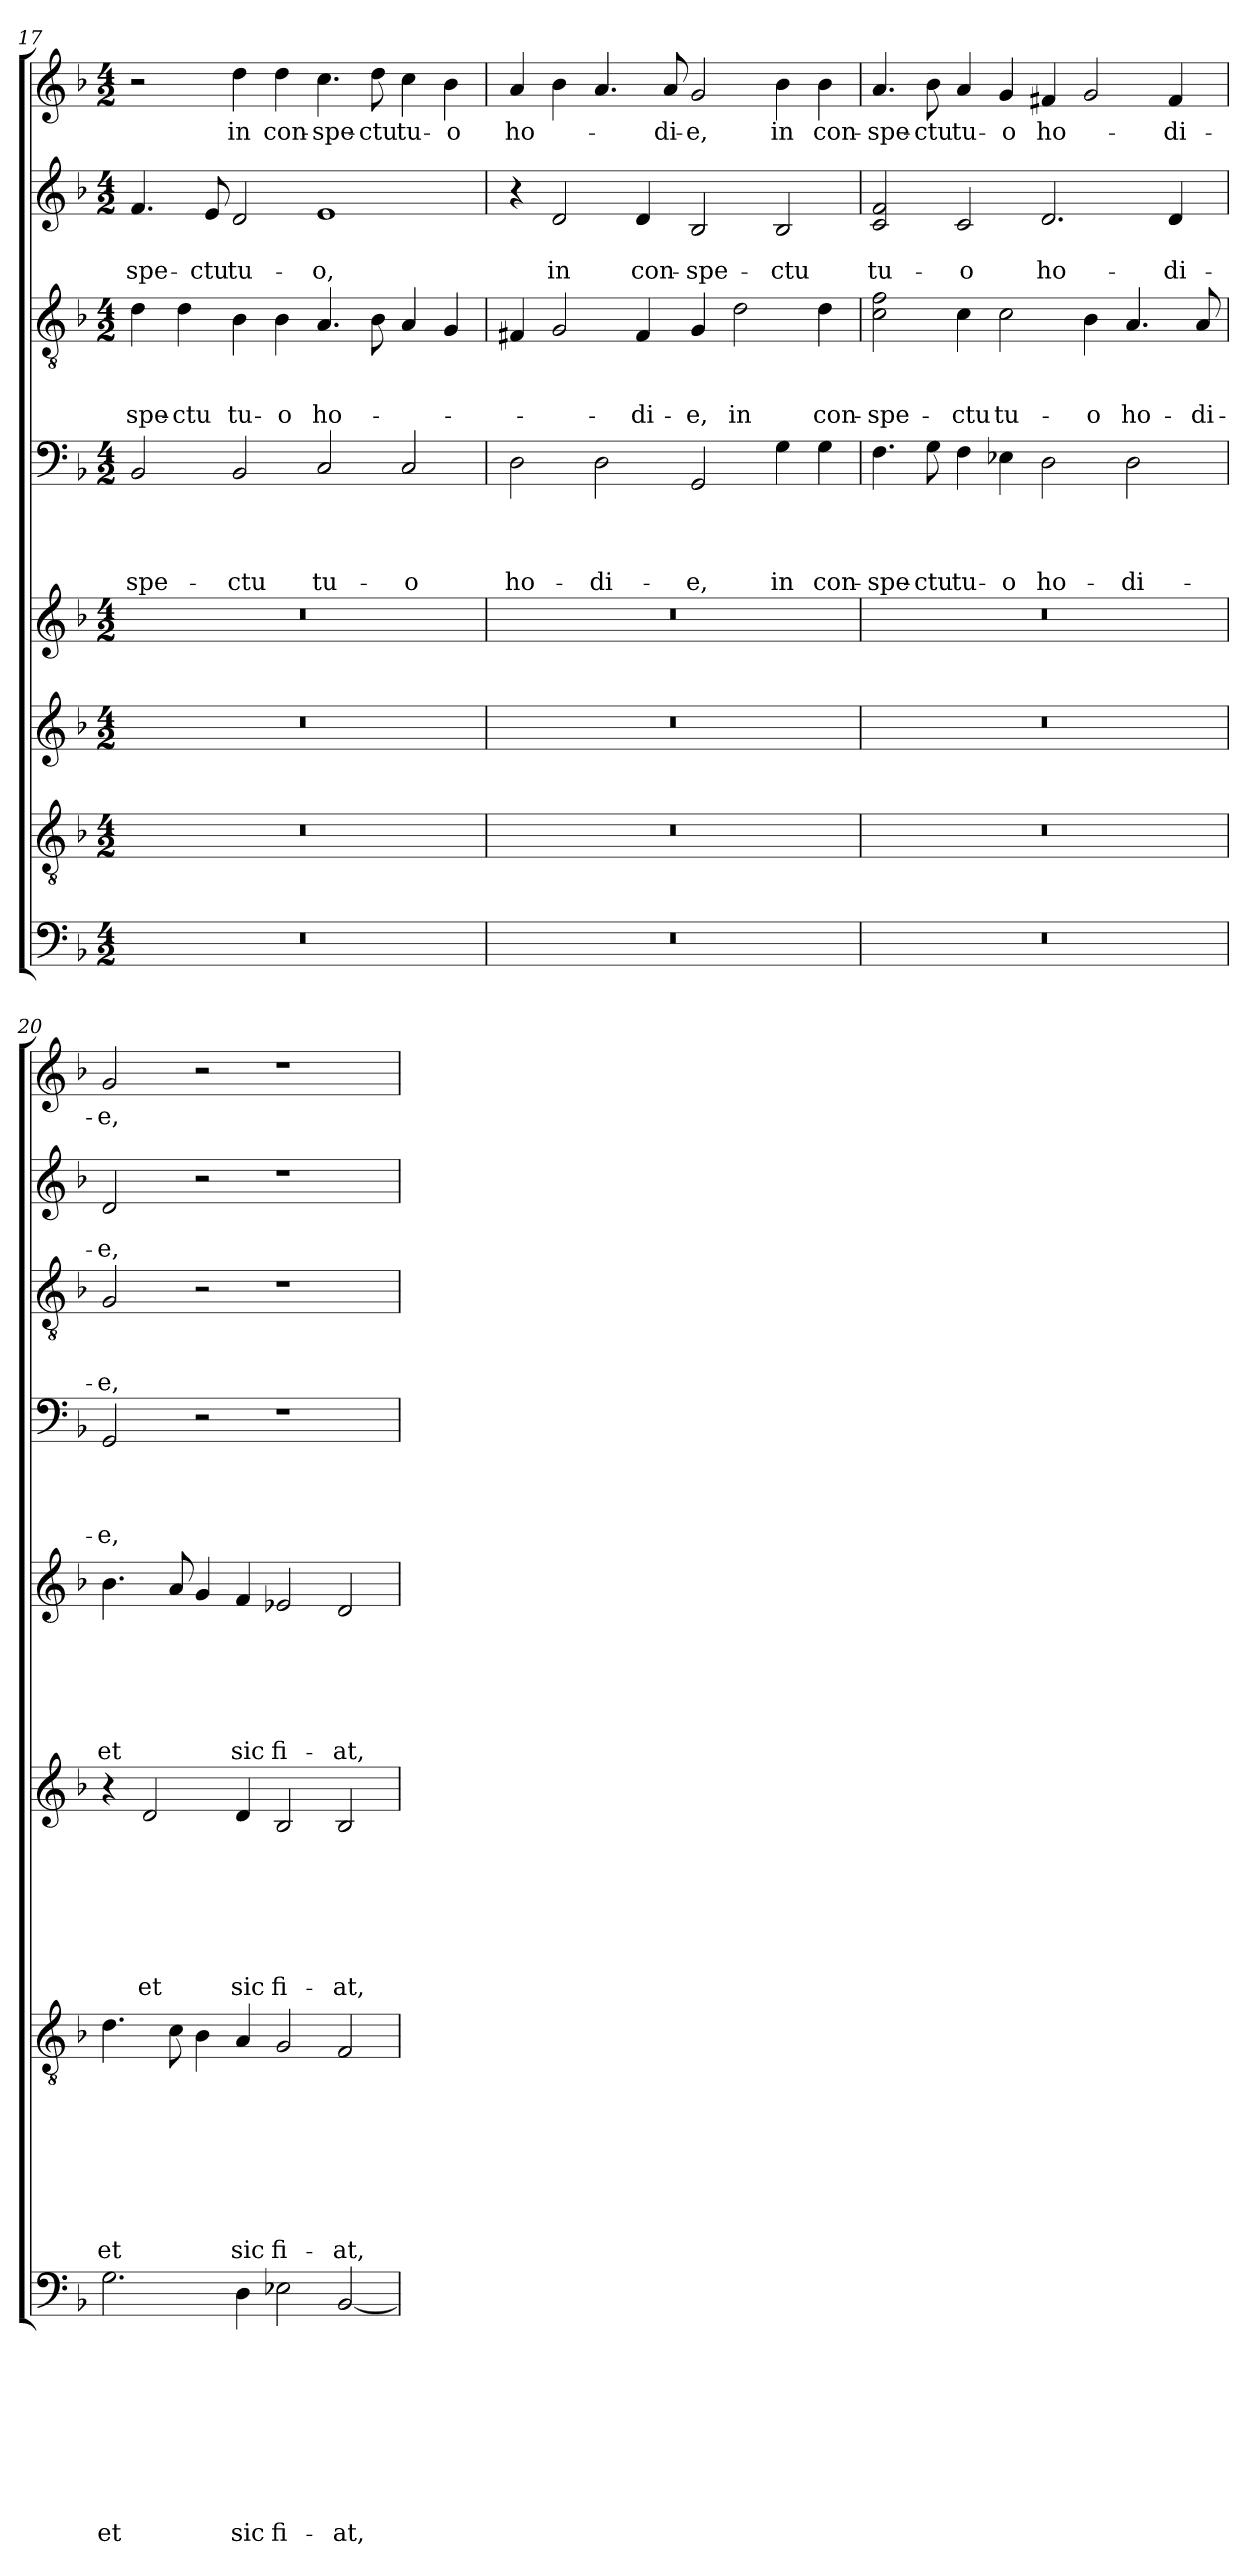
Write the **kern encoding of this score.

**kern	**text	**text	**text	**text	**text	**text	**text	**text	**text	**kern	**text	**text	**text	**text	**text	**text	**text	**text	**kern	**text	**text	**text	**text	**text	**text	**text	**kern	**text	**text	**text	**text	**text	**text	**kern	**text	**text	**text	**text	**kern	**text	**text	**text	**kern	**text	**text	**kern	**text
*part8	*part8	*part8	*part8	*part8	*part8	*part8	*part8	*part8	*part8	*part7	*part7	*part7	*part7	*part7	*part7	*part7	*part7	*part7	*part6	*part6	*part6	*part6	*part6	*part6	*part6	*part6	*part5	*part5	*part5	*part5	*part5	*part5	*part5	*part4	*part4	*part4	*part4	*part4	*part3	*part3	*part3	*part3	*part2	*part2	*part2	*part1	*part1
*staff8	*staff8	*staff8	*staff8	*staff8	*staff8	*staff8	*staff8	*staff8	*staff8	*staff7	*staff7	*staff7	*staff7	*staff7	*staff7	*staff7	*staff7	*staff7	*staff6	*staff6	*staff6	*staff6	*staff6	*staff6	*staff6	*staff6	*staff5	*staff5	*staff5	*staff5	*staff5	*staff5	*staff5	*staff4	*staff4	*staff4	*staff4	*staff4	*staff3	*staff3	*staff3	*staff3	*staff2	*staff2	*staff2	*staff1	*staff1
*clefF4	*	*	*	*	*	*	*	*	*	*clefGv2	*	*	*	*	*	*	*	*	*clefG2	*	*	*	*	*	*	*	*clefG2	*	*	*	*	*	*	*clefF4	*	*	*	*	*clefGv2	*	*	*	*clefG2	*	*	*clefG2	*
*k[b-]	*	*	*	*	*	*	*	*	*	*k[b-]	*	*	*	*	*	*	*	*	*k[b-]	*	*	*	*	*	*	*	*k[b-]	*	*	*	*	*	*	*k[b-]	*	*	*	*	*k[b-]	*	*	*	*k[b-]	*	*	*k[b-]	*
*d:	*	*	*	*	*	*	*	*	*	*d:	*	*	*	*	*	*	*	*	*d:	*	*	*	*	*	*	*	*d:	*	*	*	*	*	*	*d:	*	*	*	*	*d:	*	*	*	*d:	*	*	*d:	*
*M4/2	*	*	*	*	*	*	*	*	*	*M4/2	*	*	*	*	*	*	*	*	*M4/2	*	*	*	*	*	*	*	*M4/2	*	*	*	*	*	*	*M4/2	*	*	*	*	*M4/2	*	*	*	*M4/2	*	*	*M4/2	*
=17	=17	=17	=17	=17	=17	=17	=17	=17	=17	=17	=17	=17	=17	=17	=17	=17	=17	=17	=17	=17	=17	=17	=17	=17	=17	=17	=17	=17	=17	=17	=17	=17	=17	=17	=17	=17	=17	=17	=17	=17	=17	=17	=17	=17	=17	=17	=17
!	!	!	!	!	!	!	!	!	!	!	!	!	!	!	!	!	!	!	!	!	!	!	!	!	!	!	!	!	!	!	!	!	!	!	!	!	!	!LO:LY:b	!	!	!	!LO:LY:b	!	!	!LO:LY:b	!	!
0r	.	.	.	.	.	.	.	.	.	0r	.	.	.	.	.	.	.	.	0r	.	.	.	.	.	.	.	0r	.	.	.	.	.	.	2BB-/	.	.	.	-spe-	4d\	.	.	-spe-	4.f/	.	-spe-	2r	.
!	!	!	!	!	!	!	!	!	!	!	!	!	!	!	!	!	!	!	!	!	!	!	!	!	!	!	!	!	!	!	!	!	!	!	!	!	!	!	!	!	!	!LO:LY:b	!	!	!	!	!
.	.	.	.	.	.	.	.	.	.	.	.	.	.	.	.	.	.	.	.	.	.	.	.	.	.	.	.	.	.	.	.	.	.	.	.	.	.	.	4d\	.	.	-ctu	.	.	.	.	.
!	!	!	!	!	!	!	!	!	!	!	!	!	!	!	!	!	!	!	!	!	!	!	!	!	!	!	!	!	!	!	!	!	!	!	!	!	!	!	!	!	!	!	!	!	!LO:LY:b	!	!
.	.	.	.	.	.	.	.	.	.	.	.	.	.	.	.	.	.	.	.	.	.	.	.	.	.	.	.	.	.	.	.	.	.	.	.	.	.	.	.	.	.	.	8e/	.	-ctu	.	.
!	!	!	!	!	!	!	!	!	!	!	!	!	!	!	!	!	!	!	!	!	!	!	!	!	!	!	!	!	!	!	!	!	!	!	!	!	!	!LO:LY:b	!	!	!	!LO:LY:b	!	!	!LO:LY:b	!	!LO:LY:b
.	.	.	.	.	.	.	.	.	.	.	.	.	.	.	.	.	.	.	.	.	.	.	.	.	.	.	.	.	.	.	.	.	.	2BB-/	.	.	.	-ctu	4B-\	.	.	tu-	2d/	.	tu-	4dd\	in
!	!	!	!	!	!	!	!	!	!	!	!	!	!	!	!	!	!	!	!	!	!	!	!	!	!	!	!	!	!	!	!	!	!	!	!	!	!	!	!	!	!	!LO:LY:b	!	!	!	!	!LO:LY:b
.	.	.	.	.	.	.	.	.	.	.	.	.	.	.	.	.	.	.	.	.	.	.	.	.	.	.	.	.	.	.	.	.	.	.	.	.	.	.	4B-\	.	.	-o	.	.	.	4dd\	con-
!	!	!	!	!	!	!	!	!	!	!	!	!	!	!	!	!	!	!	!	!	!	!	!	!	!	!	!	!	!	!	!	!	!	!	!	!	!	!LO:LY:b	!	!	!	!LO:LY:b	!	!	!LO:LY:b	!	!LO:LY:b
.	.	.	.	.	.	.	.	.	.	.	.	.	.	.	.	.	.	.	.	.	.	.	.	.	.	.	.	.	.	.	.	.	.	2C/	.	.	.	tu-	4.A/	.	.	ho-	1e	.	-o,	4.cc\	-spe-
!	!	!	!	!	!	!	!	!	!	!	!	!	!	!	!	!	!	!	!	!	!	!	!	!	!	!	!	!	!	!	!	!	!	!	!	!	!	!	!	!	!	!	!	!	!	!	!LO:LY:b
.	.	.	.	.	.	.	.	.	.	.	.	.	.	.	.	.	.	.	.	.	.	.	.	.	.	.	.	.	.	.	.	.	.	.	.	.	.	.	8B-\	.	.	.	.	.	.	8dd\	-ctu
!	!	!	!	!	!	!	!	!	!	!	!	!	!	!	!	!	!	!	!	!	!	!	!	!	!	!	!	!	!	!	!	!	!	!	!	!	!	!LO:LY:b	!	!	!	!	!	!	!	!	!LO:LY:b
.	.	.	.	.	.	.	.	.	.	.	.	.	.	.	.	.	.	.	.	.	.	.	.	.	.	.	.	.	.	.	.	.	.	2C/	.	.	.	-o	4A/	.	.	.	.	.	.	4cc\	tu-
!	!	!	!	!	!	!	!	!	!	!	!	!	!	!	!	!	!	!	!	!	!	!	!	!	!	!	!	!	!	!	!	!	!	!	!	!	!	!	!	!	!	!	!	!	!	!	!LO:LY:b
.	.	.	.	.	.	.	.	.	.	.	.	.	.	.	.	.	.	.	.	.	.	.	.	.	.	.	.	.	.	.	.	.	.	.	.	.	.	.	4G/	.	.	.	.	.	.	4b-\	-o
=18	=18	=18	=18	=18	=18	=18	=18	=18	=18	=18	=18	=18	=18	=18	=18	=18	=18	=18	=18	=18	=18	=18	=18	=18	=18	=18	=18	=18	=18	=18	=18	=18	=18	=18	=18	=18	=18	=18	=18	=18	=18	=18	=18	=18	=18	=18	=18
!	!	!	!	!	!	!	!	!	!	!	!	!	!	!	!	!	!	!	!	!	!	!	!	!	!	!	!	!	!	!	!	!	!	!	!	!	!	!LO:LY:b	!	!	!	!	!	!	!	!	!LO:LY:b
0r	.	.	.	.	.	.	.	.	.	0r	.	.	.	.	.	.	.	.	0r	.	.	.	.	.	.	.	0r	.	.	.	.	.	.	2D\	.	.	.	ho-	4F#X/	.	.	.	4r	.	.	4a/	ho-
!	!	!	!	!	!	!	!	!	!	!	!	!	!	!	!	!	!	!	!	!	!	!	!	!	!	!	!	!	!	!	!	!	!	!	!	!	!	!	!	!	!	!	!	!	!LO:LY:b	!	!
.	.	.	.	.	.	.	.	.	.	.	.	.	.	.	.	.	.	.	.	.	.	.	.	.	.	.	.	.	.	.	.	.	.	.	.	.	.	.	2G/	.	.	.	2d/	.	in	4b-\	.
!	!	!	!	!	!	!	!	!	!	!	!	!	!	!	!	!	!	!	!	!	!	!	!	!	!	!	!	!	!	!	!	!	!	!	!	!	!	!LO:LY:b	!	!	!	!	!	!	!	!	!
.	.	.	.	.	.	.	.	.	.	.	.	.	.	.	.	.	.	.	.	.	.	.	.	.	.	.	.	.	.	.	.	.	.	2D\	.	.	.	-di-	.	.	.	.	.	.	.	4.a/	.
!	!	!	!	!	!	!	!	!	!	!	!	!	!	!	!	!	!	!	!	!	!	!	!	!	!	!	!	!	!	!	!	!	!	!	!	!	!	!	!	!	!	!LO:LY:b	!	!	!LO:LY:b	!	!
.	.	.	.	.	.	.	.	.	.	.	.	.	.	.	.	.	.	.	.	.	.	.	.	.	.	.	.	.	.	.	.	.	.	.	.	.	.	.	4F#/	.	.	-di-	4d/	.	con-	.	.
!	!	!	!	!	!	!	!	!	!	!	!	!	!	!	!	!	!	!	!	!	!	!	!	!	!	!	!	!	!	!	!	!	!	!	!	!	!	!	!	!	!	!	!	!	!	!	!LO:LY:b
.	.	.	.	.	.	.	.	.	.	.	.	.	.	.	.	.	.	.	.	.	.	.	.	.	.	.	.	.	.	.	.	.	.	.	.	.	.	.	.	.	.	.	.	.	.	8a/	-di-
!	!	!	!	!	!	!	!	!	!	!	!	!	!	!	!	!	!	!	!	!	!	!	!	!	!	!	!	!	!	!	!	!	!	!	!	!	!	!LO:LY:b	!	!	!	!LO:LY:b	!	!	!LO:LY:b	!	!LO:LY:b
.	.	.	.	.	.	.	.	.	.	.	.	.	.	.	.	.	.	.	.	.	.	.	.	.	.	.	.	.	.	.	.	.	.	2GG/	.	.	.	-e,	4G/	.	.	-e,	2B-/	.	-spe-	2g/	-e,
!	!	!	!	!	!	!	!	!	!	!	!	!	!	!	!	!	!	!	!	!	!	!	!	!	!	!	!	!	!	!	!	!	!	!	!	!	!	!	!	!	!	!LO:LY:b	!	!	!	!	!
.	.	.	.	.	.	.	.	.	.	.	.	.	.	.	.	.	.	.	.	.	.	.	.	.	.	.	.	.	.	.	.	.	.	.	.	.	.	.	2d\	.	.	in	.	.	.	.	.
!	!	!	!	!	!	!	!	!	!	!	!	!	!	!	!	!	!	!	!	!	!	!	!	!	!	!	!	!	!	!	!	!	!	!	!	!	!	!LO:LY:b	!	!	!	!	!	!	!LO:LY:b	!	!LO:LY:b
.	.	.	.	.	.	.	.	.	.	.	.	.	.	.	.	.	.	.	.	.	.	.	.	.	.	.	.	.	.	.	.	.	.	4G\	.	.	.	in	.	.	.	.	2B-/	.	-ctu	4b-\	in
!	!	!	!	!	!	!	!	!	!	!	!	!	!	!	!	!	!	!	!	!	!	!	!	!	!	!	!	!	!	!	!	!	!	!	!	!	!	!LO:LY:b	!	!	!	!LO:LY:b	!	!	!	!	!LO:LY:b
.	.	.	.	.	.	.	.	.	.	.	.	.	.	.	.	.	.	.	.	.	.	.	.	.	.	.	.	.	.	.	.	.	.	4G\	.	.	.	con-	4d\	.	.	con-	.	.	.	4b-\	con-
!!LO:PB:g=z
=19	=19	=19	=19	=19	=19	=19	=19	=19	=19	=19	=19	=19	=19	=19	=19	=19	=19	=19	=19	=19	=19	=19	=19	=19	=19	=19	=19	=19	=19	=19	=19	=19	=19	=19	=19	=19	=19	=19	=19	=19	=19	=19	=19	=19	=19	=19	=19
!	!	!	!	!	!	!	!	!	!	!	!	!	!	!	!	!	!	!	!	!	!	!	!	!	!	!	!	!	!	!	!	!	!	!	!	!	!	!LO:LY:b	!	!	!	!LO:LY:b	!	!	!LO:LY:b	!	!LO:LY:b
0r	.	.	.	.	.	.	.	.	.	0r	.	.	.	.	.	.	.	.	0r	.	.	.	.	.	.	.	0r	.	.	.	.	.	.	4.F\	.	.	.	-spe-	2c!\ 2f\	.	.	-spe-	2c/ 2f!/	.	tu-	4.a/	-spe-
!	!	!	!	!	!	!	!	!	!	!	!	!	!	!	!	!	!	!	!	!	!	!	!	!	!	!	!	!	!	!	!	!	!	!	!	!	!	!LO:LY:b	!	!	!	!	!	!	!	!	!LO:LY:b
.	.	.	.	.	.	.	.	.	.	.	.	.	.	.	.	.	.	.	.	.	.	.	.	.	.	.	.	.	.	.	.	.	.	8G\	.	.	.	-ctu	.	.	.	.	.	.	.	8b-\	-ctu
!	!	!	!	!	!	!	!	!	!	!	!	!	!	!	!	!	!	!	!	!	!	!	!	!	!	!	!	!	!	!	!	!	!	!	!	!	!	!LO:LY:b	!	!	!	!LO:LY:b	!	!	!LO:LY:b	!	!LO:LY:b
.	.	.	.	.	.	.	.	.	.	.	.	.	.	.	.	.	.	.	.	.	.	.	.	.	.	.	.	.	.	.	.	.	.	4F\	.	.	.	tu-	4c\	.	.	-ctu	2c/	.	-o	4a/	tu-
!	!	!	!	!	!	!	!	!	!	!	!	!	!	!	!	!	!	!	!	!	!	!	!	!	!	!	!	!	!	!	!	!	!	!	!	!	!	!LO:LY:b	!	!	!	!LO:LY:b	!	!	!	!	!LO:LY:b
.	.	.	.	.	.	.	.	.	.	.	.	.	.	.	.	.	.	.	.	.	.	.	.	.	.	.	.	.	.	.	.	.	.	4E-X\	.	.	.	-o	2c\	.	.	tu-	.	.	.	4g/	-o
!	!	!	!	!	!	!	!	!	!	!	!	!	!	!	!	!	!	!	!	!	!	!	!	!	!	!	!	!	!	!	!	!	!	!	!	!	!	!LO:LY:b	!	!	!	!	!	!	!LO:LY:b	!	!LO:LY:b
.	.	.	.	.	.	.	.	.	.	.	.	.	.	.	.	.	.	.	.	.	.	.	.	.	.	.	.	.	.	.	.	.	.	2D\	.	.	.	ho-	.	.	.	.	2.d/	.	ho-	4f#X/	ho-
!	!	!	!	!	!	!	!	!	!	!	!	!	!	!	!	!	!	!	!	!	!	!	!	!	!	!	!	!	!	!	!	!	!	!	!	!	!	!	!	!	!	!LO:LY:b	!	!	!	!	!
.	.	.	.	.	.	.	.	.	.	.	.	.	.	.	.	.	.	.	.	.	.	.	.	.	.	.	.	.	.	.	.	.	.	.	.	.	.	.	4B-\	.	.	-o	.	.	.	2g/	.
!	!	!	!	!	!	!	!	!	!	!	!	!	!	!	!	!	!	!	!	!	!	!	!	!	!	!	!	!	!	!	!	!	!	!	!	!	!	!LO:LY:b	!	!	!	!LO:LY:b	!	!	!	!	!
.	.	.	.	.	.	.	.	.	.	.	.	.	.	.	.	.	.	.	.	.	.	.	.	.	.	.	.	.	.	.	.	.	.	2D\	.	.	.	-di-	4.A/	.	.	ho-	.	.	.	.	.
!	!	!	!	!	!	!	!	!	!	!	!	!	!	!	!	!	!	!	!	!	!	!	!	!	!	!	!	!	!	!	!	!	!	!	!	!	!	!	!	!	!	!	!	!	!LO:LY:b	!	!LO:LY:b
.	.	.	.	.	.	.	.	.	.	.	.	.	.	.	.	.	.	.	.	.	.	.	.	.	.	.	.	.	.	.	.	.	.	.	.	.	.	.	.	.	.	.	4d/	.	-di-	4f#/	-di-
!	!	!	!	!	!	!	!	!	!	!	!	!	!	!	!	!	!	!	!	!	!	!	!	!	!	!	!	!	!	!	!	!	!	!	!	!	!	!	!	!	!	!LO:LY:b	!	!	!	!	!
.	.	.	.	.	.	.	.	.	.	.	.	.	.	.	.	.	.	.	.	.	.	.	.	.	.	.	.	.	.	.	.	.	.	.	.	.	.	.	8A/	.	.	-di-	.	.	.	.	.
=20	=20	=20	=20	=20	=20	=20	=20	=20	=20	=20	=20	=20	=20	=20	=20	=20	=20	=20	=20	=20	=20	=20	=20	=20	=20	=20	=20	=20	=20	=20	=20	=20	=20	=20	=20	=20	=20	=20	=20	=20	=20	=20	=20	=20	=20	=20	=20
!	!	!	!	!	!	!	!	!	!LO:LY:b	!	!	!	!	!	!	!	!	!LO:LY:b	!	!	!	!	!	!	!	!	!	!	!	!	!	!	!LO:LY:b	!	!	!	!	!LO:LY:b	!	!	!	!LO:LY:b	!	!	!LO:LY:b	!	!LO:LY:b
2.G\	.	.	.	.	.	.	.	.	et	4.d\	.	.	.	.	.	.	.	et	4r	.	.	.	.	.	.	.	4.b-\	.	.	.	.	.	et	2GG/	.	.	.	-e,	2G/	.	.	-e,	2d/	.	-e,	2g/	-e,
!	!	!	!	!	!	!	!	!	!	!	!	!	!	!	!	!	!	!	!	!	!	!	!	!	!	!LO:LY:b	!	!	!	!	!	!	!	!	!	!	!	!	!	!	!	!	!	!	!	!	!
.	.	.	.	.	.	.	.	.	.	.	.	.	.	.	.	.	.	.	2d/	.	.	.	.	.	.	et	.	.	.	.	.	.	.	.	.	.	.	.	.	.	.	.	.	.	.	.	.
.	.	.	.	.	.	.	.	.	.	8c\	.	.	.	.	.	.	.	.	.	.	.	.	.	.	.	.	8a/	.	.	.	.	.	.	.	.	.	.	.	.	.	.	.	.	.	.	.	.
.	.	.	.	.	.	.	.	.	.	4B-\	.	.	.	.	.	.	.	.	.	.	.	.	.	.	.	.	4g/	.	.	.	.	.	.	2r	.	.	.	.	2r	.	.	.	2r	.	.	2r	.
!	!	!	!	!	!	!	!	!	!LO:LY:b	!	!	!	!	!	!	!	!	!LO:LY:b	!	!	!	!	!	!	!	!LO:LY:b	!	!	!	!	!	!	!LO:LY:b	!	!	!	!	!	!	!	!	!	!	!	!	!	!
4D\	.	.	.	.	.	.	.	.	sic	4A/	.	.	.	.	.	.	.	sic	4d/	.	.	.	.	.	.	sic	4f/	.	.	.	.	.	sic	.	.	.	.	.	.	.	.	.	.	.	.	.	.
!	!	!	!	!	!	!	!	!	!LO:LY:b	!	!	!	!	!	!	!	!	!LO:LY:b	!	!	!	!	!	!	!	!LO:LY:b	!	!	!	!	!	!	!LO:LY:b	!	!	!	!	!	!	!	!	!	!	!	!	!	!
2E-X\	.	.	.	.	.	.	.	.	fi-	2G/	.	.	.	.	.	.	.	fi-	2B-/	.	.	.	.	.	.	fi-	2e-X/	.	.	.	.	.	fi-	1r	.	.	.	.	1r	.	.	.	1r	.	.	1r	.
!	!	!	!	!	!	!	!	!	!LO:LY:b	!	!	!	!	!	!	!	!	!LO:LY:b	!	!	!	!	!	!	!	!LO:LY:b	!	!	!	!	!	!	!LO:LY:b	!	!	!	!	!	!	!	!	!	!	!	!	!	!
[2BB-/	.	.	.	.	.	.	.	.	-at,	2F/	.	.	.	.	.	.	.	-at,	2B-/	.	.	.	.	.	.	-at,	2d/	.	.	.	.	.	-at,	.	.	.	.	.	.	.	.	.	.	.	.	.	.
=	=	=	=	=	=	=	=	=	=	=	=	=	=	=	=	=	=	=	=	=	=	=	=	=	=	=	=	=	=	=	=	=	=	=	=	=	=	=	=	=	=	=	=	=	=	=	=
*-	*-	*-	*-	*-	*-	*-	*-	*-	*-	*-	*-	*-	*-	*-	*-	*-	*-	*-	*-	*-	*-	*-	*-	*-	*-	*-	*-	*-	*-	*-	*-	*-	*-	*-	*-	*-	*-	*-	*-	*-	*-	*-	*-	*-	*-	*-	*-
